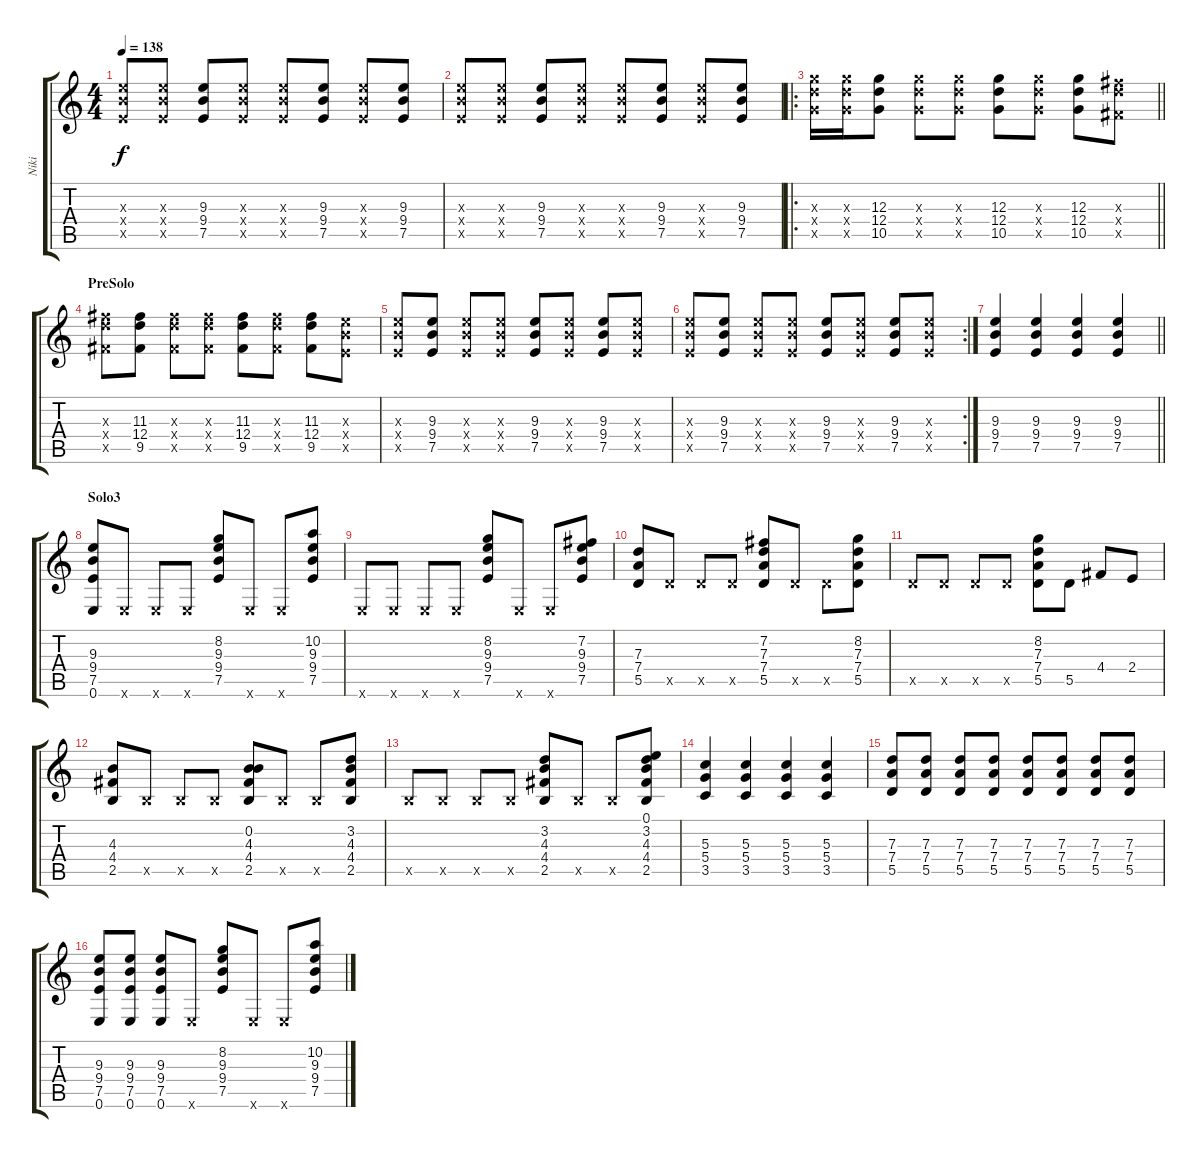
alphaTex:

\track ("Niki" "Niki") {instrument overdrivenguitar}
\staff {score tabs}
\tuning (E4 B3 G3 D3 A2 E2) {hide}
\ts (4 4)
\tempo 138
\clef g2
\ks c
(9.3{x} 9.4{x} 7.5{x}).8{dy f} (9.3{x} 9.4{x} 7.5{x}).8 (9.3 9.4 7.5).8 (9.3{x} 9.4{x} 7.5{x}).8 (9.3{x} 9.4{x} 7.5{x}).8 (9.3 9.4 7.5).8 (9.3{x} 9.4{x} 7.5{x}).8 (9.3 9.4 7.5).8 |
(9.3{x} 9.4{x} 7.5{x}).8 (9.3{x} 9.4{x} 7.5{x}).8 (9.3 9.4 7.5).8 (9.3{x} 9.4{x} 7.5{x}).8 (9.3{x} 9.4{x} 7.5{x}).8 (9.3 9.4 7.5).8 (9.3{x} 9.4{x} 7.5{x}).8 (9.3 9.4 7.5).8 |
\ro
\barLineRight lightlight
(12.3{x} 12.4{x} 10.5{x}).16 (12.3{x} 12.4{x} 10.5{x}).16 (12.3 12.4 10.5).8 (12.3{x} 12.4{x} 10.5{x}).8 (12.3{x} 12.4{x} 10.5{x}).8 (12.3 12.4 10.5).8 (12.3{x} 12.4{x} 10.5{x}).8 (12.3 12.4 10.5).8 (11.3{x} 12.4{x} 9.5{x}).8 |
\section ("" "PreSolo")
(11.3{x} 12.4{x} 9.5{x}).8 (11.3 12.4 9.5).8 (11.3{x} 12.4{x} 9.5{x}).8 (11.3{x} 12.4{x} 9.5{x}).8 (11.3 12.4 9.5).8 (11.3{x} 12.4{x} 9.5{x}).8 (11.3 12.4 9.5).8 (9.3{x} 9.4{x} 7.5{x}).8 |
(9.3{x} 9.4{x} 7.5{x}).8 (9.3 9.4 7.5).8 (9.3{x} 9.4{x} 7.5{x}).8 (9.3{x} 9.4{x} 7.5{x}).8 (9.3 9.4 7.5).8 (9.3{x} 9.4{x} 7.5{x}).8 (9.3 9.4 7.5).8 (9.3{x} 9.4{x} 7.5{x}).8 |
\rc 2
(9.3{x} 9.4{x} 7.5{x}).8 (9.3 9.4 7.5).8 (9.3{x} 9.4{x} 7.5{x}).8 (9.3{x} 9.4{x} 7.5{x}).8 (9.3 9.4 7.5).8 (9.3{x} 9.4{x} 7.5{x}).8 (9.3 9.4 7.5).8 (9.3{x} 9.4{x} 7.5{x}).8 |
\barLineRight lightlight
(9.3 9.4 7.5).4 (9.3 9.4 7.5).4 (9.3 9.4 7.5).4 (9.3 9.4 7.5).4 |
\section ("" "Solo3")
(9.3 9.4 7.5 0.6).8 0.6{x}.8 0.6{x}.8 0.6{x}.8 (8.2 9.3 9.4 7.5).8 0.6{x}.8 0.6{x}.8 (10.2 9.3 9.4 7.5).8 |
0.6{x}.8 0.6{x}.8 0.6{x}.8 0.6{x}.8 (8.2 9.3 9.4 7.5).8 0.6{x}.8 0.6{x}.8 (7.2 9.3 9.4 7.5).8 |
(7.3 7.4 5.5).8 5.5{x}.8 5.5{x}.8 5.5{x}.8 (7.2 7.3 7.4 5.5).8 5.5{x}.8 5.5{x}.8 (8.2 7.3 7.4 5.5).8 |
5.5{x}.8 5.5{x}.8 5.5{x}.8 5.5{x}.8 (8.2 7.3 7.4 5.5).8 5.5.8 4.4.8 2.4.8 |
(4.3 4.4 2.5).8 2.5{x}.8 2.5{x}.8 2.5{x}.8 (0.2 4.3 4.4 2.5).8 2.5{x}.8 2.5{x}.8 (3.2 4.3 4.4 2.5).8 |
2.5{x}.8 2.5{x}.8 2.5{x}.8 2.5{x}.8 (3.2 4.3 4.4 2.5).8 2.5{x}.8 2.5{x}.8 (0.1 3.2 4.3 4.4 2.5).8 |
(5.3 5.4 3.5).4 (5.3 5.4 3.5).4 (5.3 5.4 3.5).4 (5.3 5.4 3.5).4 |
(7.3 7.4 5.5).8 (7.3 7.4 5.5).8 (7.3 7.4 5.5).8 (7.3 7.4 5.5).8 (7.3 7.4 5.5).8 (7.3 7.4 5.5).8 (7.3 7.4 5.5).8 (7.3 7.4 5.5).8 |
(9.3 9.4 7.5 0.6).8 (9.3 9.4 7.5 0.6).8 (9.3 9.4 7.5 0.6).8 0.6{x}.8 (8.2 9.3 9.4 7.5).8 0.6{x}.8 0.6{x}.8 (10.2 9.3 9.4 7.5).8
